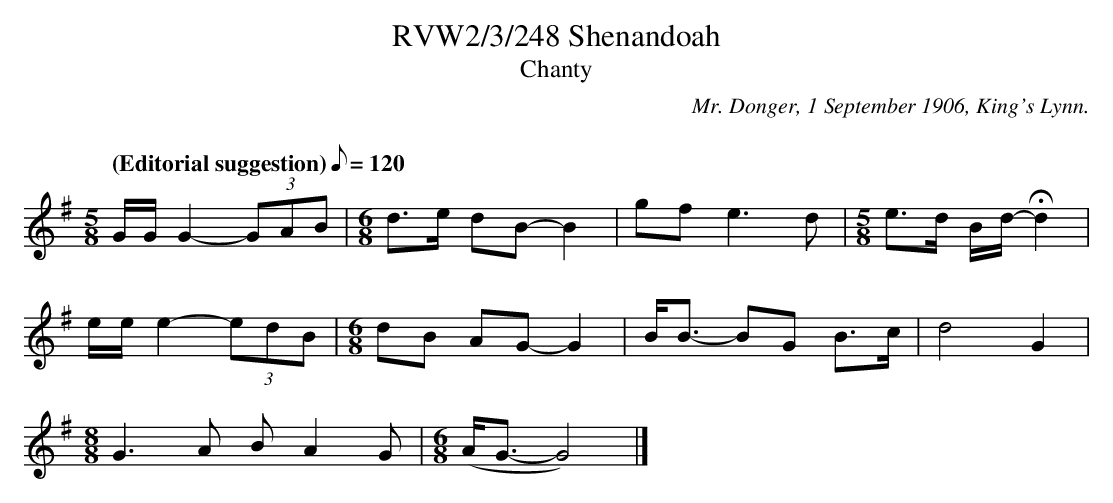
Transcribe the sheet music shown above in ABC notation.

X:1
T:RVW2/3/248 Shenandoah
T: Chanty
C:Mr. Donger, 1 September 1906, King's Lynn.
C:
L:1/8
Q: "(Editorial suggestion)" 1/8=120
M:5/8
K:G
G/2G/2 G2-(3GAB | [M:6/8]d3/2e/2 dB-B2 | gf e3 d | [M:5/8]e3/2d/2 B/2d/2-!fermata!d2 |$
e/2e/2e2-(3edB | [M:6/8]dB AG-G2 | B/2B3/2- BG B3/2c/2 | d4 G2 |$
[M:8/8]G3 A B A2 G |[M:6/8] (A/2G3/2-G4)|]$
